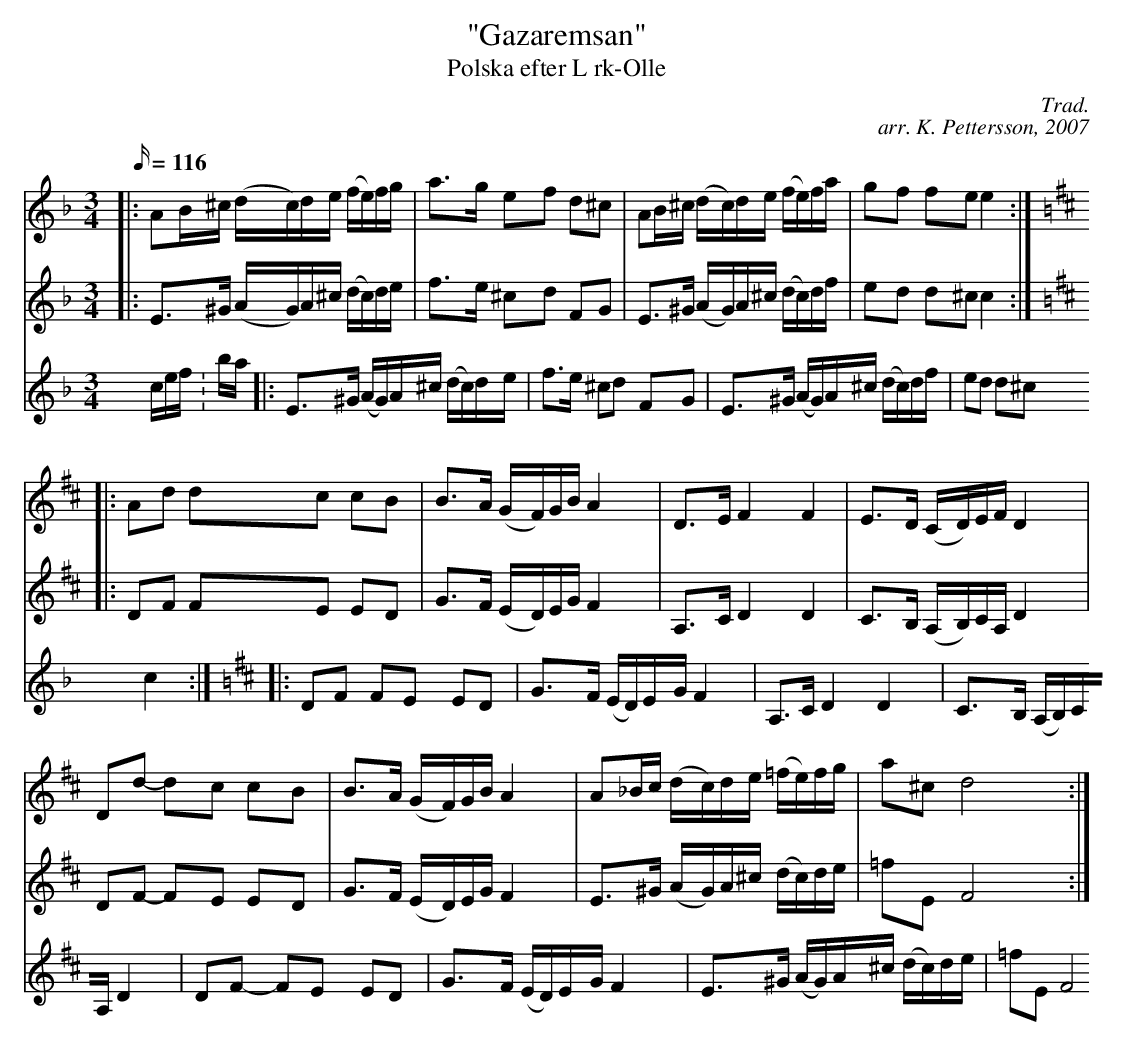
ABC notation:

X:1
T: "Gazaremsan"
T: Polska efter L rk-Olle
C: Trad.
C: arr. K. Pettersson, 2007
M: 3/4
L: 1/16
Q: 116
K: Dm
V: 1
|: A2B^c (dc)de (fe)fg | a3g e2f2 d2^c2 | A2B^c (dc)de (fe)fa | g2f2 f2e2 e4 :|
K: D
|: A2d2 d2c2 c2B2 | B3A (GF)GB A4 | D3E F4 F4 | E3D (CD)EF D4 |
D2d2- d2c2 c2B2 | B3A (GF)GB A4 | A2_Bc (dc)de (=fe)fg | a2^c2 d8 :|
V: 2
|: E3^G (AG)A^c (dc)de | f3e ^c2d2 F2G2 | E3^G (AG)A^c (dc)df | e2d2 d2^c2 c4 :|
K: D
|: D2F2 F2E2 E2D2 | G3F (ED)EG F4 | A,3C D4 D4 | C3B, (A,B,)CA, D4 |
D2F2- F2E2 E2D2 | G3F (ED)EG F4 | E3^G (AG)A^c (dc)de | =f2E2 F8 :|
V: 3
clef: bass
|: E3^G (AG)A^c (dc)de | f3e ^c2d2 F2G2 | E3^G (AG)A^c (dc)df | e2d2 d2^c2 c4 :|
K: D
|: D2F2 F2E2 E2D2 | G3F (ED)EG F4 | A,3C D4 D4 | C3B, (A,B,)CA, D4 |
D2F2- F2E2 E2D2 | G3F (ED)EG F4 | E3^G (AG)A^c (dc)de | =f2E2 F8 :|
